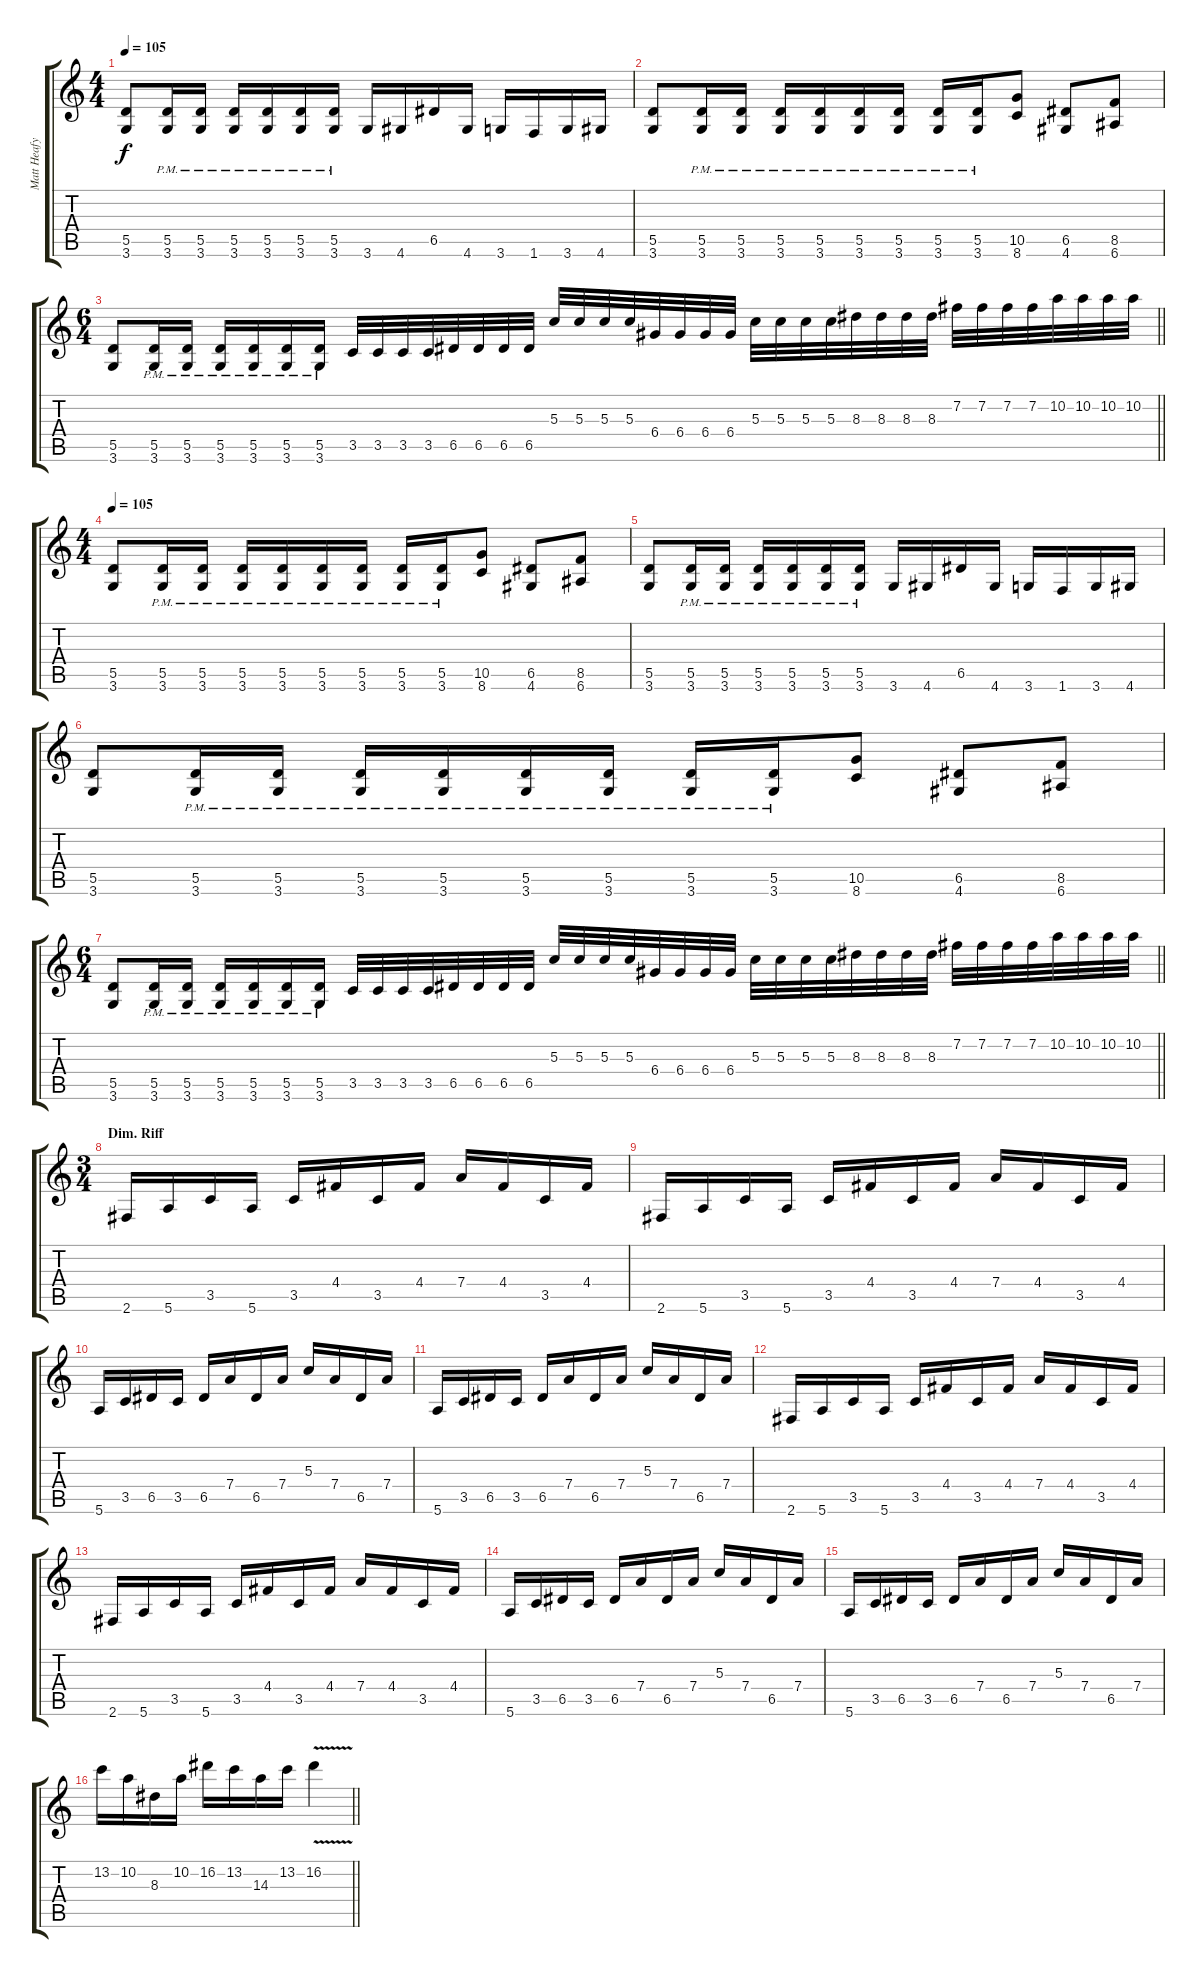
\track ("Matt Heafy" "Matt Heafy") {instrument overdrivenguitar}
\staff {score tabs}
\tuning (E4 B3 G3 D3 A2 E2) {hide}
\ts (4 4)
\tempo 105
\clef g2
\ks c
(5.5 3.6).8{dy f} (5.5{pm} 3.6{pm}).16 (5.5{pm} 3.6{pm}).16 (5.5{pm} 3.6{pm}).16 (5.5{pm} 3.6{pm}).16 (5.5{pm} 3.6{pm}).16 (5.5{pm} 3.6{pm}).16 3.6.16 4.6.16 6.5.16 4.6.16 3.6.16 1.6.16 3.6.16 4.6.16 |
(5.5 3.6).8 (5.5{pm} 3.6{pm}).16 (5.5{pm} 3.6{pm}).16 (5.5{pm} 3.6{pm}).16 (5.5{pm} 3.6{pm}).16 (5.5{pm} 3.6{pm}).16 (5.5{pm} 3.6{pm}).16 (5.5{pm} 3.6{pm}).16 (5.5{pm} 3.6{pm}).16 (10.5 8.6).8 (6.5 4.6).8 (8.5 6.6).8 |
\ts (6 4)
\barLineRight lightlight
(5.5 3.6).8 (5.5{pm} 3.6{pm}).16 (5.5{pm} 3.6{pm}).16 (5.5{pm} 3.6{pm}).16 (5.5{pm} 3.6{pm}).16 (5.5{pm} 3.6{pm}).16 (5.5{pm} 3.6{pm}).16 3.5.32 3.5.32 3.5.32 3.5.32 6.5.32 6.5.32 6.5.32 6.5.32 5.3.32 5.3.32 5.3.32 5.3.32 6.4.32 6.4.32 6.4.32 6.4.32 5.3.32 5.3.32 5.3.32 5.3.32 8.3.32 8.3.32 8.3.32 8.3.32 7.2.32 7.2.32 7.2.32 7.2.32 10.2.32 10.2.32 10.2.32 10.2.32 |
\ts (4 4)
\tempo 105
(5.5 3.6).8 (5.5{pm} 3.6{pm}).16 (5.5{pm} 3.6{pm}).16 (5.5{pm} 3.6{pm}).16 (5.5{pm} 3.6{pm}).16 (5.5{pm} 3.6{pm}).16 (5.5{pm} 3.6{pm}).16 (5.5{pm} 3.6{pm}).16 (5.5{pm} 3.6{pm}).16 (10.5 8.6).8 (6.5 4.6).8 (8.5 6.6).8 |
(5.5 3.6).8 (5.5{pm} 3.6{pm}).16 (5.5{pm} 3.6{pm}).16 (5.5{pm} 3.6{pm}).16 (5.5{pm} 3.6{pm}).16 (5.5{pm} 3.6{pm}).16 (5.5{pm} 3.6{pm}).16 3.6.16 4.6.16 6.5.16 4.6.16 3.6.16 1.6.16 3.6.16 4.6.16 |
(5.5 3.6).8 (5.5{pm} 3.6{pm}).16 (5.5{pm} 3.6{pm}).16 (5.5{pm} 3.6{pm}).16 (5.5{pm} 3.6{pm}).16 (5.5{pm} 3.6{pm}).16 (5.5{pm} 3.6{pm}).16 (5.5{pm} 3.6{pm}).16 (5.5{pm} 3.6{pm}).16 (10.5 8.6).8 (6.5 4.6).8 (8.5 6.6).8 |
\ts (6 4)
\barLineRight lightlight
(5.5 3.6).8 (5.5{pm} 3.6{pm}).16 (5.5{pm} 3.6{pm}).16 (5.5{pm} 3.6{pm}).16 (5.5{pm} 3.6{pm}).16 (5.5{pm} 3.6{pm}).16 (5.5{pm} 3.6{pm}).16 3.5.32 3.5.32 3.5.32 3.5.32 6.5.32 6.5.32 6.5.32 6.5.32 5.3.32 5.3.32 5.3.32 5.3.32 6.4.32 6.4.32 6.4.32 6.4.32 5.3.32 5.3.32 5.3.32 5.3.32 8.3.32 8.3.32 8.3.32 8.3.32 7.2.32 7.2.32 7.2.32 7.2.32 10.2.32 10.2.32 10.2.32 10.2.32 |
\ts (3 4)
\section ("" "Dim. Riff")
2.6.16 5.6.16 3.5.16 5.6.16 3.5.16 4.4.16 3.5.16 4.4.16 7.4.16 4.4.16 3.5.16 4.4.16 |
2.6.16 5.6.16 3.5.16 5.6.16 3.5.16 4.4.16 3.5.16 4.4.16 7.4.16 4.4.16 3.5.16 4.4.16 |
5.6.16 3.5.16 6.5.16 3.5.16 6.5.16 7.4.16 6.5.16 7.4.16 5.3.16 7.4.16 6.5.16 7.4.16 |
5.6.16 3.5.16 6.5.16 3.5.16 6.5.16 7.4.16 6.5.16 7.4.16 5.3.16 7.4.16 6.5.16 7.4.16 |
2.6.16 5.6.16 3.5.16 5.6.16 3.5.16 4.4.16 3.5.16 4.4.16 7.4.16 4.4.16 3.5.16 4.4.16 |
2.6.16 5.6.16 3.5.16 5.6.16 3.5.16 4.4.16 3.5.16 4.4.16 7.4.16 4.4.16 3.5.16 4.4.16 |
5.6.16 3.5.16 6.5.16 3.5.16 6.5.16 7.4.16 6.5.16 7.4.16 5.3.16 7.4.16 6.5.16 7.4.16 |
5.6.16 3.5.16 6.5.16 3.5.16 6.5.16 7.4.16 6.5.16 7.4.16 5.3.16 7.4.16 6.5.16 7.4.16 |
\barLineRight lightlight
13.2.16 10.2.16 8.3.16 10.2.16 16.2.16 13.2.16 14.3.16 13.2.16 16.2{v}.4
